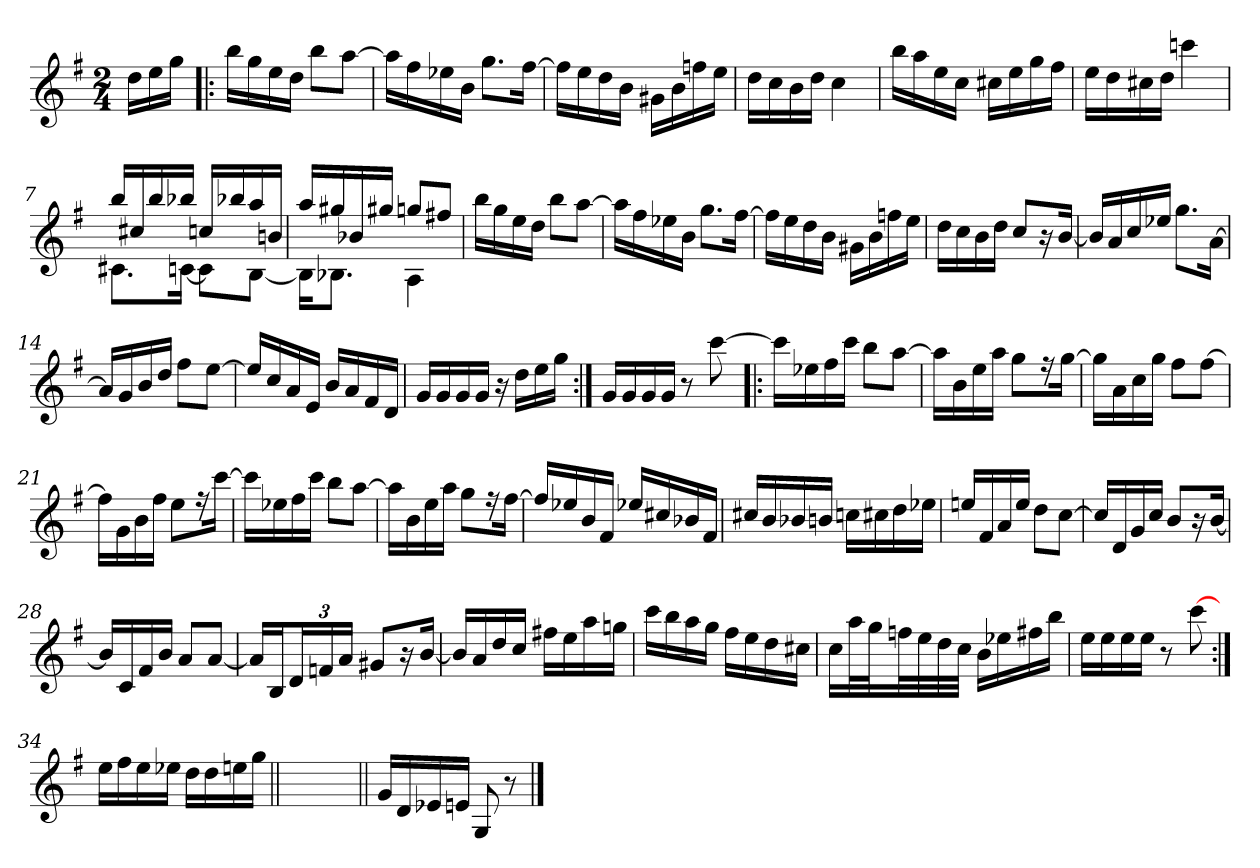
**kern
*part1
*staff1
*clefG2
*ITrd4c7
*k[]
*C:
*M2/4
=
16g\LL
16a\
16cc\JJ
=1!|:
16ee\LL
16cc\
16a\
16g\JJ
8ee\L
[8dd\J
=2
16dd\LL]
16b\
16a-X\
16e\JJ
8.cc\L
[16b\Jk
=3
16b\LL]
16a\
16g\
16e\JJ
16c#X\LL
16e\
16b-X\
16a\JJ
=4
16g\LL
16f\
16e\
16g\JJ
4f\
!!LO:LB:g=z
=5
16ee\LL
16dd\
16a\
16f\JJ
16f#X\LL
16a\
16cc\
16b\JJ
=6
16a\LL
16g\
16f#X\
16g\JJ
4ffn\
=7
*^
16ee/LL	8.F#X!\L
16f#X/	.
16ee/	.
16ee-X/JJ	[<16Fn!\Jk
16fn/LL	8F!\L]
16ee-X/	.
16dd/	[<8E!\J
16en/JJ	.
=8	=8
16dd/LL	16En!\KL]
16cc#X/	8.E-X!\J
16e-X/	.
16cc#X/JJ	.
8ccn/L	4D!\
8bn/J	.
*v	*v
!!LO:LB:g=z
=9
16ee\LL
16cc\
16a\
16g\JJ
8ee\L
[8dd\J
=10
16dd\LL]
16b\
16a-X\
16e\JJ
8.cc\L
[16b\Jk
=11
16b\LL]
16a\
16g\
16e\JJ
16c#X\LL
16e\
16b-X\
16a\JJ
=12
16g\LL
16f\
16e\
16g\JJ
8f/L
16r
[16e/Jk
!!LO:LB:g=z
=13
16e/LL]
16d/
16f/
16a-X/JJ
8.cc\L
[16d\Jk
=14
16d/LL]
16c/
16e/
16g/JJ
8b\L
[8a\J
=15
16a/LL]
16f/
16d/
16A/JJ
16e/LL
16d/
16B/
16G/JJ
=16
16c/LL
16c/
16c/
16c/JJ
16r
16g\LL
16a\
16cc\JJ
!!LO:LB:g=z
=17:|!
16c/LL
16c/
16c/
16c/JJ
8r
[8ff\
=18!|:
16ff\LL]
16a-X\
16b\
16ff\JJ
8ee\L
[8dd\J
=19
16dd\LL]
16e\
16a\
16dd\JJ
8cc\L
16r
[16cc\Jk
=20
16cc\LL]
16d\
16f\
16cc\JJ
8b\L
[8b\J
!!LO:LB:g=z
=21
16b\LL]
16c\
16e\
16b\JJ
8a\L
16r
[16ff\Jk
=22
16ff\LL]
16a-X\
16b\
16ff\JJ
8ee\L
[8dd\J
=23
16dd\LL]
16e\
16a\
16dd\JJ
8cc\L
16r
[16b\Jk
=24
16b/LL]
16a-X/
16e/
16B/JJ
16a-X/LL
16f#X/
16e-X/
16B/JJ
!!LO:LB:g=z
=25
16f#X/LL
16e/
16e-X/
16en/JJ
16fn\LL
16f#X\
16g\
16a-X\JJ
=26
16an/LL
16B/
16d/
16a/JJ
8g\L
[8f\J
=27
16f/LL]
16G/
16c/
16f/JJ
8e/L
16r
[16e/Jk
=28
16e/LL]
16F/
16B/
16e/JJ
8d/L
[8d/J
!!LO:LB:g=z
=29
16d/LL]
16E/J
24G/L
24B-X/
24d/JJ
8c#X/L
16r
[16e/Jk
=30
16e/LL]
16d/
16g/
16f/JJ
16bn\LL
16a\
16dd\
16ccn\JJ
=31
16ff\LL
16ee\
16dd\
16cc\JJ
16b\LL
16a\
16g\
16f#X\JJ
=32
16f\LL
32dd\L
32cc\J
32b-X\L
32a\
32g\
32f\JJJ
16e\LL
16a-X\
16bn\
16ee\JJ
!!LO:LB:g=z
=33
16a\LL
16a\
16a\
16a\JJ
8r
[8ff\
=34:|!
16a\LL
16b\
16a\
16a-X\JJ
16g\LL
16g\
16an\
16cc\JJ
=34X341||
2ryy
=35||
16c/LL
16G/
16A-X/
16An/JJ
8C/
8r
==
*-
